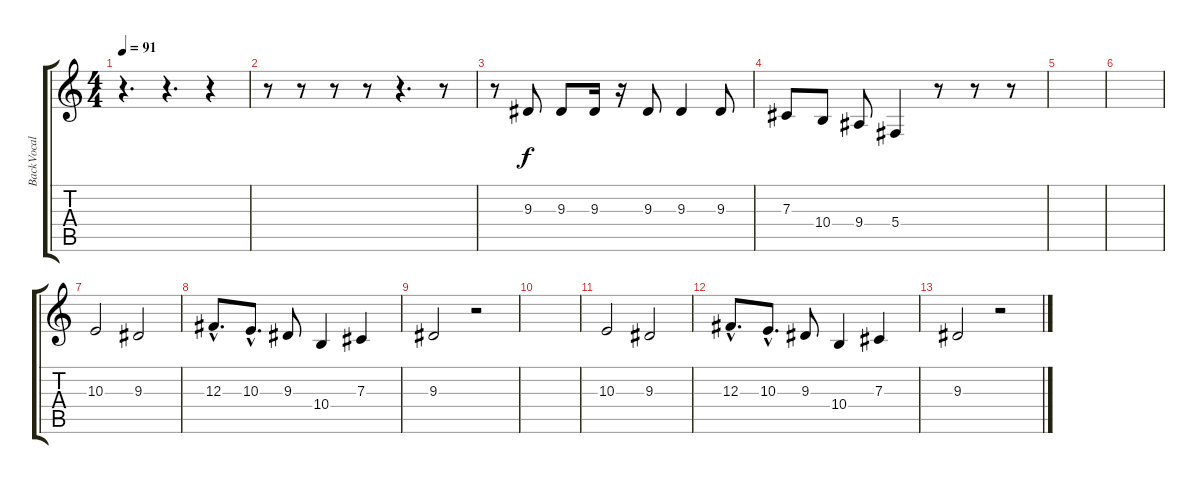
\track ("BackVocal" "BackVocal") {instrument flute}
\staff {score tabs}
\tuning (Eb4 Bb3 Gb3 Db3 Ab2 Eb2) {hide}
\ts (4 4)
\tempo 91
\clef g2
\ks c
r.4{d dy f} r.4{d} r.4 |
r.8 r.8 r.8 r.8 r.4{d} r.8 |
r.8 9.3.8 9.3.8 9.3.16 r.16 9.3.8 9.3.4 9.3.8 |
7.3.8 10.4.8 9.4.8 5.4.4 r.8 r.8 r.8 |
|
|
10.3.2 9.3.2 |
12.3{hac}.8{d} 10.3{hac}.8{d} 9.3.8 10.4.4 7.3.4 |
9.3.2 r.2 |
|
10.3.2 9.3.2 |
12.3{hac}.8{d} 10.3{hac}.8{d} 9.3.8 10.4.4 7.3.4 |
9.3.2 r.2
